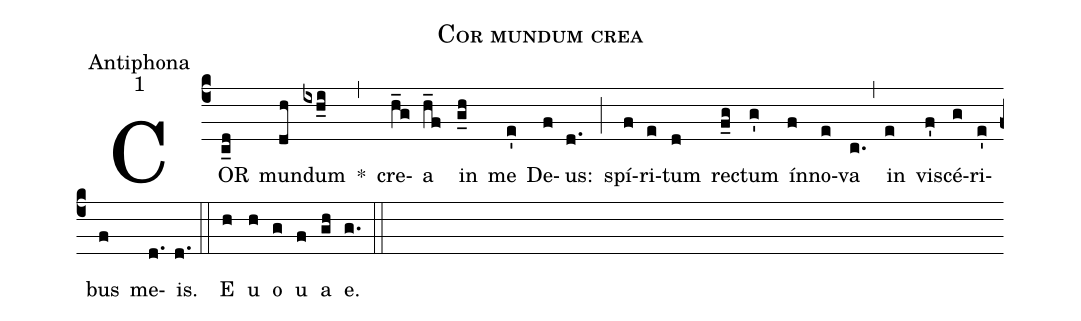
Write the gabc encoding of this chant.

name:Cor mundum crea;
office-part:Antiphona;
mode:1;
%%
(c4) COR(c_d) mun(dh)dum(ixh_i) *(,) cre(h_g)a(h_f) in(g_h) me(e') De(f)us:(d.) (;) spí(f)ri(e)tum(d) re(f_g)ctum(g') ín(f)no(e)va(c.) (,) in(e) vi(f')scé(g)ri(e')bus(f) me(d.)is.(d.) (::) <eu>E(h) u(h) o(g) u(f) a(gh) e.</eu>(g.) (::)
